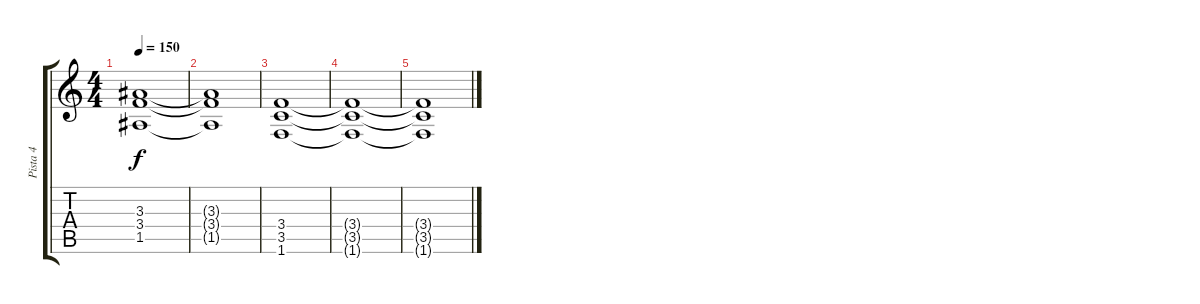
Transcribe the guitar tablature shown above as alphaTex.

\track ("Pista 4" "Pista 4") {instrument overdrivenguitar}
\staff {score tabs}
\tuning (E4 B3 G3 D3 A2 E2) {hide}
\ts (4 4)
\tempo 150
\clef g2
\ks c
(3.3 3.4 1.5).1{dy f} |
(3.3{t} 3.4{t} 1.5{t}).1 |
(3.4 3.5 1.6).1{volume 0} |
(3.4{t} 3.5{t} 1.6{t}).1 |
(3.4{t} 3.5{t} 1.6{t}).1
